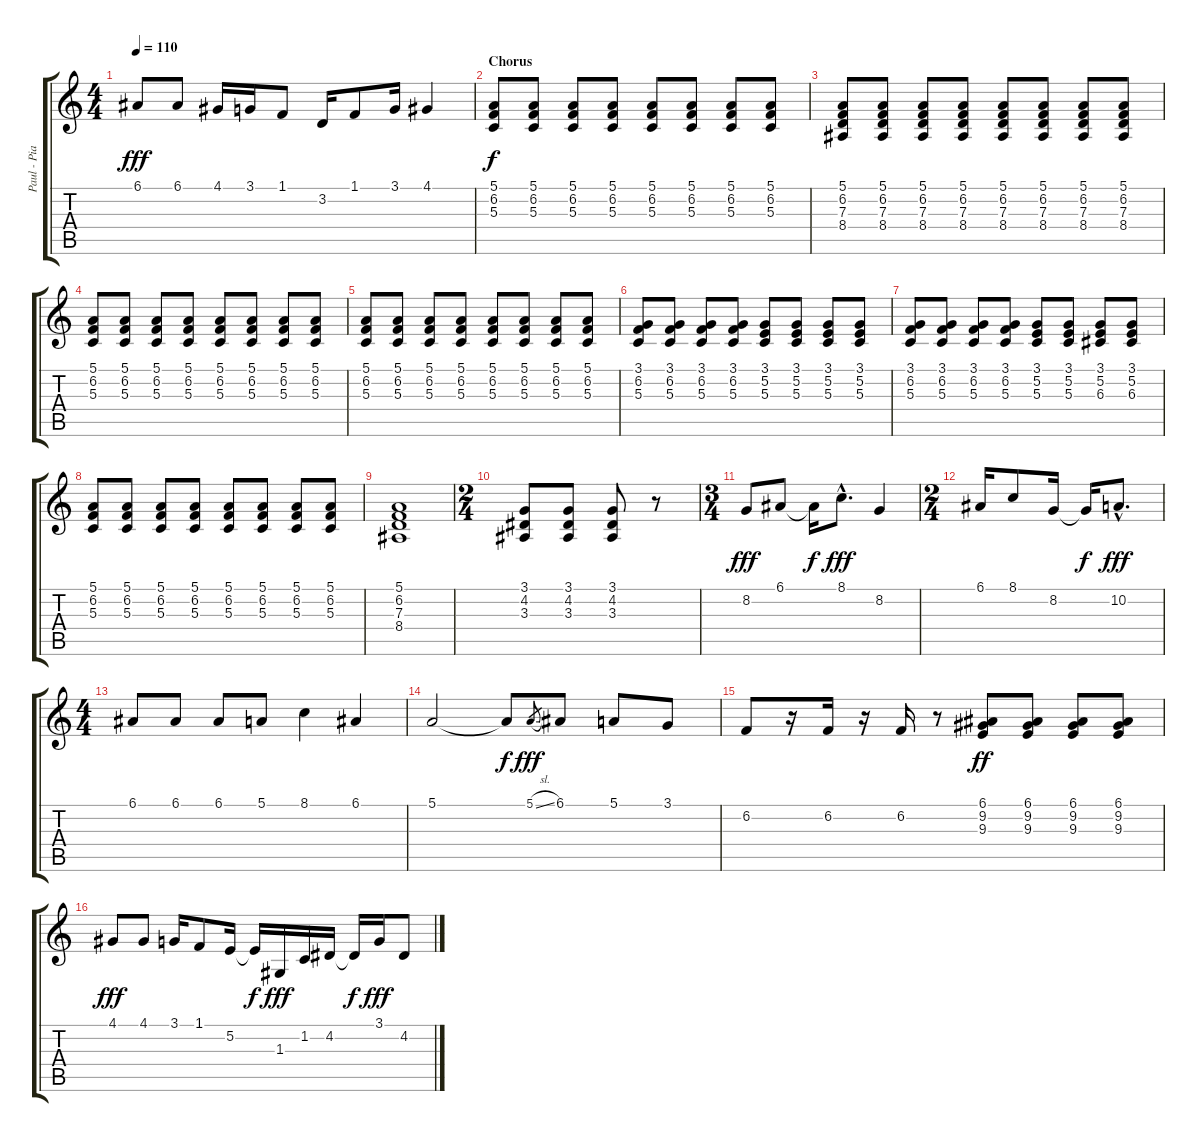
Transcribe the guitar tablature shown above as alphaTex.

\track ("Paul - Piano" "Paul - Pia") {instrument acousticgrandpiano}
\staff {score tabs}
\tuning (E4 B3 G3 D3 A2 E2) {hide}
\ts (4 4)
\tempo 110
\clef g2
\ks c
6.1.8{dy fff} 6.1.8 4.1.16 3.1.16 1.1.8 3.2.16 1.1.8 3.1.16 4.1.4 |
\section ("" "Chorus")
(5.1 6.2 5.3).8{dy f} (5.1 6.2 5.3).8 (5.1 6.2 5.3).8 (5.1 6.2 5.3).8 (5.1 6.2 5.3).8 (5.1 6.2 5.3).8 (5.1 6.2 5.3).8 (5.1 6.2 5.3).8 |
(5.1 6.2 7.3 8.4).8 (5.1 6.2 7.3 8.4).8 (5.1 6.2 7.3 8.4).8 (5.1 6.2 7.3 8.4).8 (5.1 6.2 7.3 8.4).8 (5.1 6.2 7.3 8.4).8 (5.1 6.2 7.3 8.4).8 (5.1 6.2 7.3 8.4).8 |
(5.1 6.2 5.3).8 (5.1 6.2 5.3).8 (5.1 6.2 5.3).8 (5.1 6.2 5.3).8 (5.1 6.2 5.3).8 (5.1 6.2 5.3).8 (5.1 6.2 5.3).8 (5.1 6.2 5.3).8 |
(5.1 6.2 5.3).8 (5.1 6.2 5.3).8 (5.1 6.2 5.3).8 (5.1 6.2 5.3).8 (5.1 6.2 5.3).8 (5.1 6.2 5.3).8 (5.1 6.2 5.3).8 (5.1 6.2 5.3).8 |
(3.1 6.2 5.3).8 (3.1 6.2 5.3).8 (3.1 6.2 5.3).8 (3.1 6.2 5.3).8 (3.1 5.2 5.3).8 (3.1 5.2 5.3).8 (3.1 5.2 5.3).8 (3.1 5.2 5.3).8 |
(3.1 6.2 5.3).8 (3.1 6.2 5.3).8 (3.1 6.2 5.3).8 (3.1 6.2 5.3).8 (3.1 5.2 5.3).8 (3.1 5.2 5.3).8 (3.1 5.2 6.3).8 (3.1 5.2 6.3).8 |
(5.1 6.2 5.3).8 (5.1 6.2 5.3).8 (5.1 6.2 5.3).8 (5.1 6.2 5.3).8 (5.1 6.2 5.3).8 (5.1 6.2 5.3).8 (5.1 6.2 5.3).8 (5.1 6.2 5.3).8 |
(5.1 6.2 7.3 8.4).1 |
\ts (2 4)
(3.1 4.2 3.3).8 (3.1 4.2 3.3).8 (3.1 4.2 3.3).8 r.8 |
\ts (3 4)
8.2.8{dy fff} 6.1.8 6.1{t}.16{dy f} 8.1{hac}.8{d dy fff} 8.2.4 |
\ts (2 4)
6.1.16 8.1.8 8.2.16 8.2{t}.16{dy f} 10.2{hac}.8{d dy fff} |
\ts (4 4)
6.1.8 6.1.8 6.1.8 5.1.8 8.1.4 6.1.4 |
5.1.2 5.1{t}.8{dy f} 5.1{sl}.8{gr dy fff} 6.1.8 5.1.8 3.1.8 |
6.2.8 r.16 6.2.16 r.16 6.2.16 r.8 (6.1 9.2 9.3).8{dy ff} (6.1 9.2 9.3).8 (6.1 9.2 9.3).8 (6.1 9.2 9.3).8 |
4.1.8{dy fff} 4.1.8 3.1.16 1.1.8 5.2.16 5.2{t}.16{dy f} 1.3.16{dy fff} 1.2.16 4.2.16 4.2{t}.16{dy f} 3.1.16{dy fff} 4.2.8
